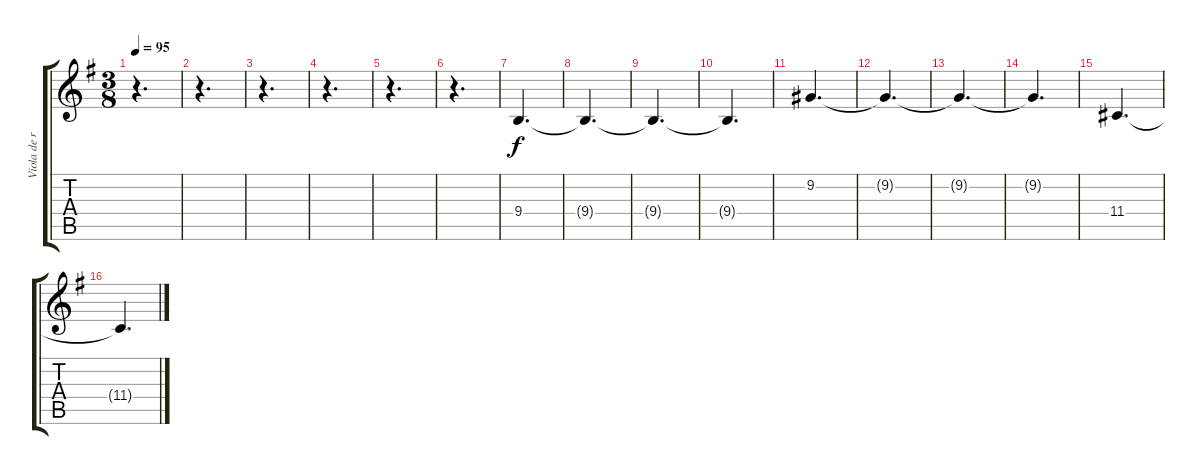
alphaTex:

\track ("Viola de ripieno" "Viola de r") {instrument viola}
\staff {score tabs}
\tuning (E4 B3 G3 D3 A2 E2) {hide}
\ts (3 8)
\tempo 95
\clef g2
\ks g
r.4{d dy f} |
r.4{d} |
r.4{d} |
r.4{d} |
r.4{d} |
r.4{d} |
9.4.4{d beam Up} |
9.4{t}.4{d beam Up} |
9.4{t}.4{d beam Up} |
9.4{t}.4{d beam Up} |
9.2.4{d} |
9.2{t}.4{d} |
9.2{t}.4{d} |
9.2{t}.4{d} |
11.4.4{d} |
11.4{t}.4{d}
